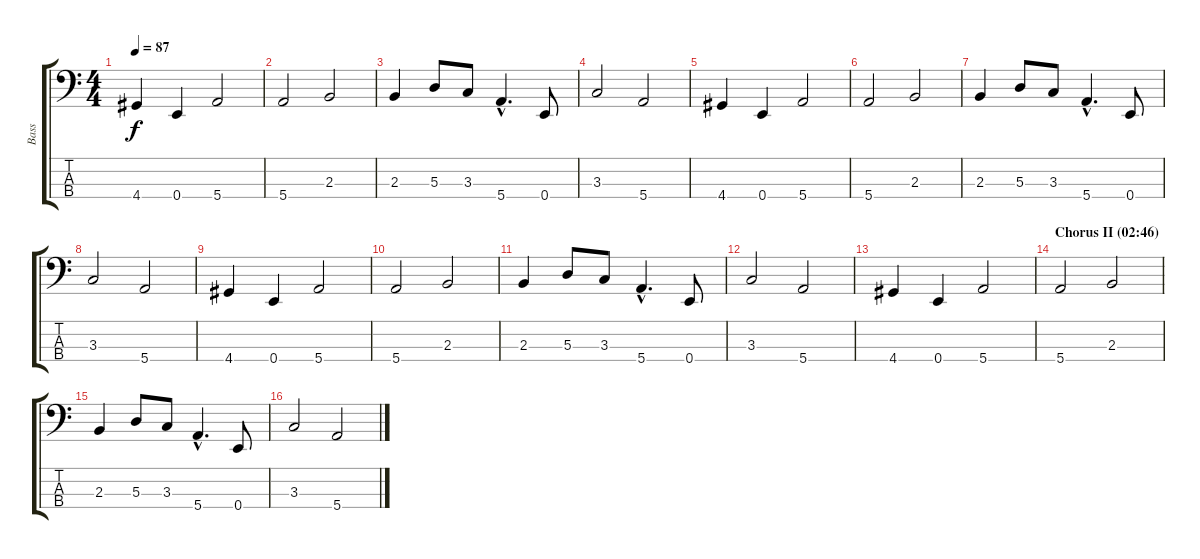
\track ("Bass" "Bass") {instrument electricbassfinger}
\staff {score tabs}
\tuning (G2 D2 A1 E1) {hide}
\ts (4 4)
\tempo 87
\clef f4
\ks c
4.4.4{dy f} 0.4.4 5.4.2 |
5.4.2 2.3.2 |
2.3.4 5.3.8 3.3.8 5.4{hac}.4{d} 0.4.8 |
3.3.2 5.4.2 |
4.4.4 0.4.4 5.4.2 |
5.4.2 2.3.2 |
2.3.4 5.3.8 3.3.8 5.4{hac}.4{d} 0.4.8 |
3.3.2 5.4.2 |
4.4.4 0.4.4 5.4.2 |
5.4.2 2.3.2 |
2.3.4 5.3.8 3.3.8 5.4{hac}.4{d} 0.4.8 |
3.3.2 5.4.2 |
4.4.4 0.4.4 5.4.2 |
\section ("" "Chorus II (02:46)")
5.4.2 2.3.2 |
2.3.4 5.3.8 3.3.8 5.4{hac}.4{d} 0.4.8 |
3.3.2 5.4.2
